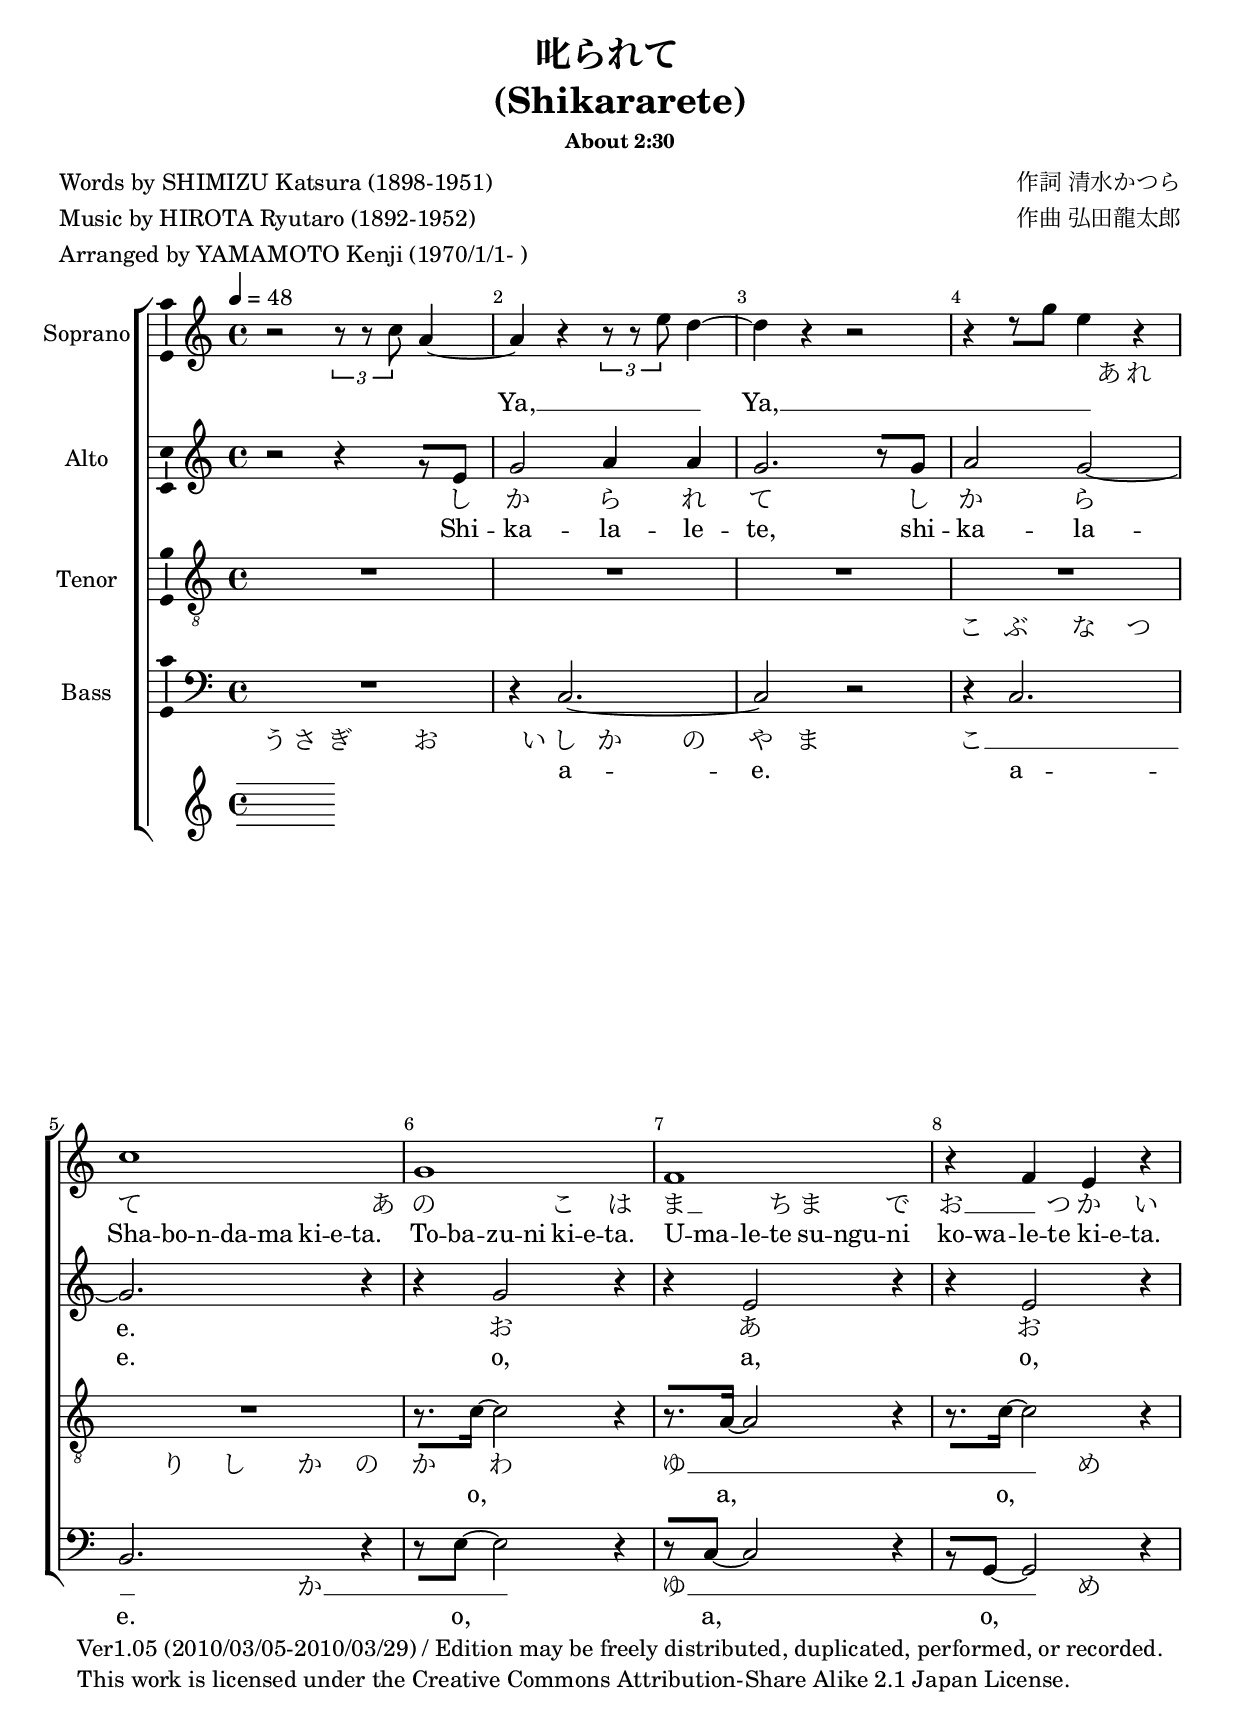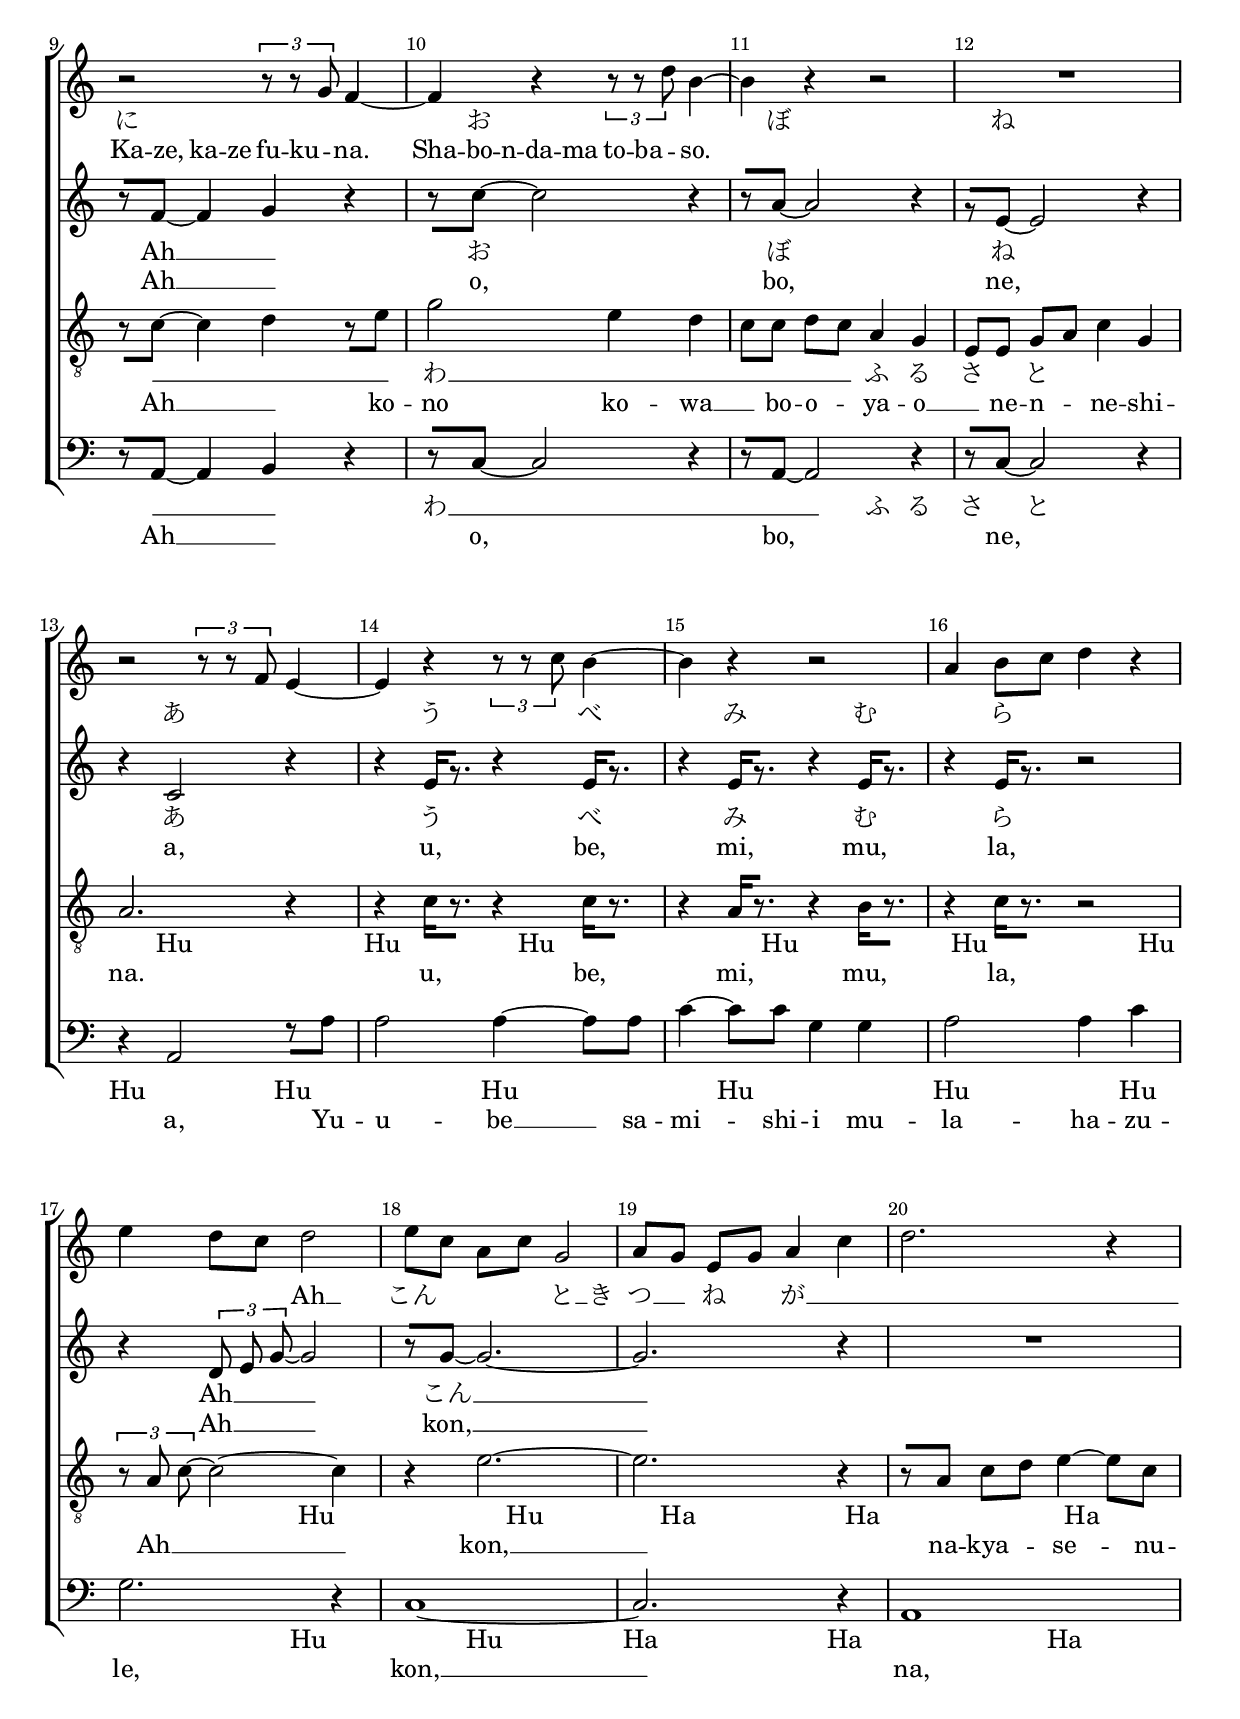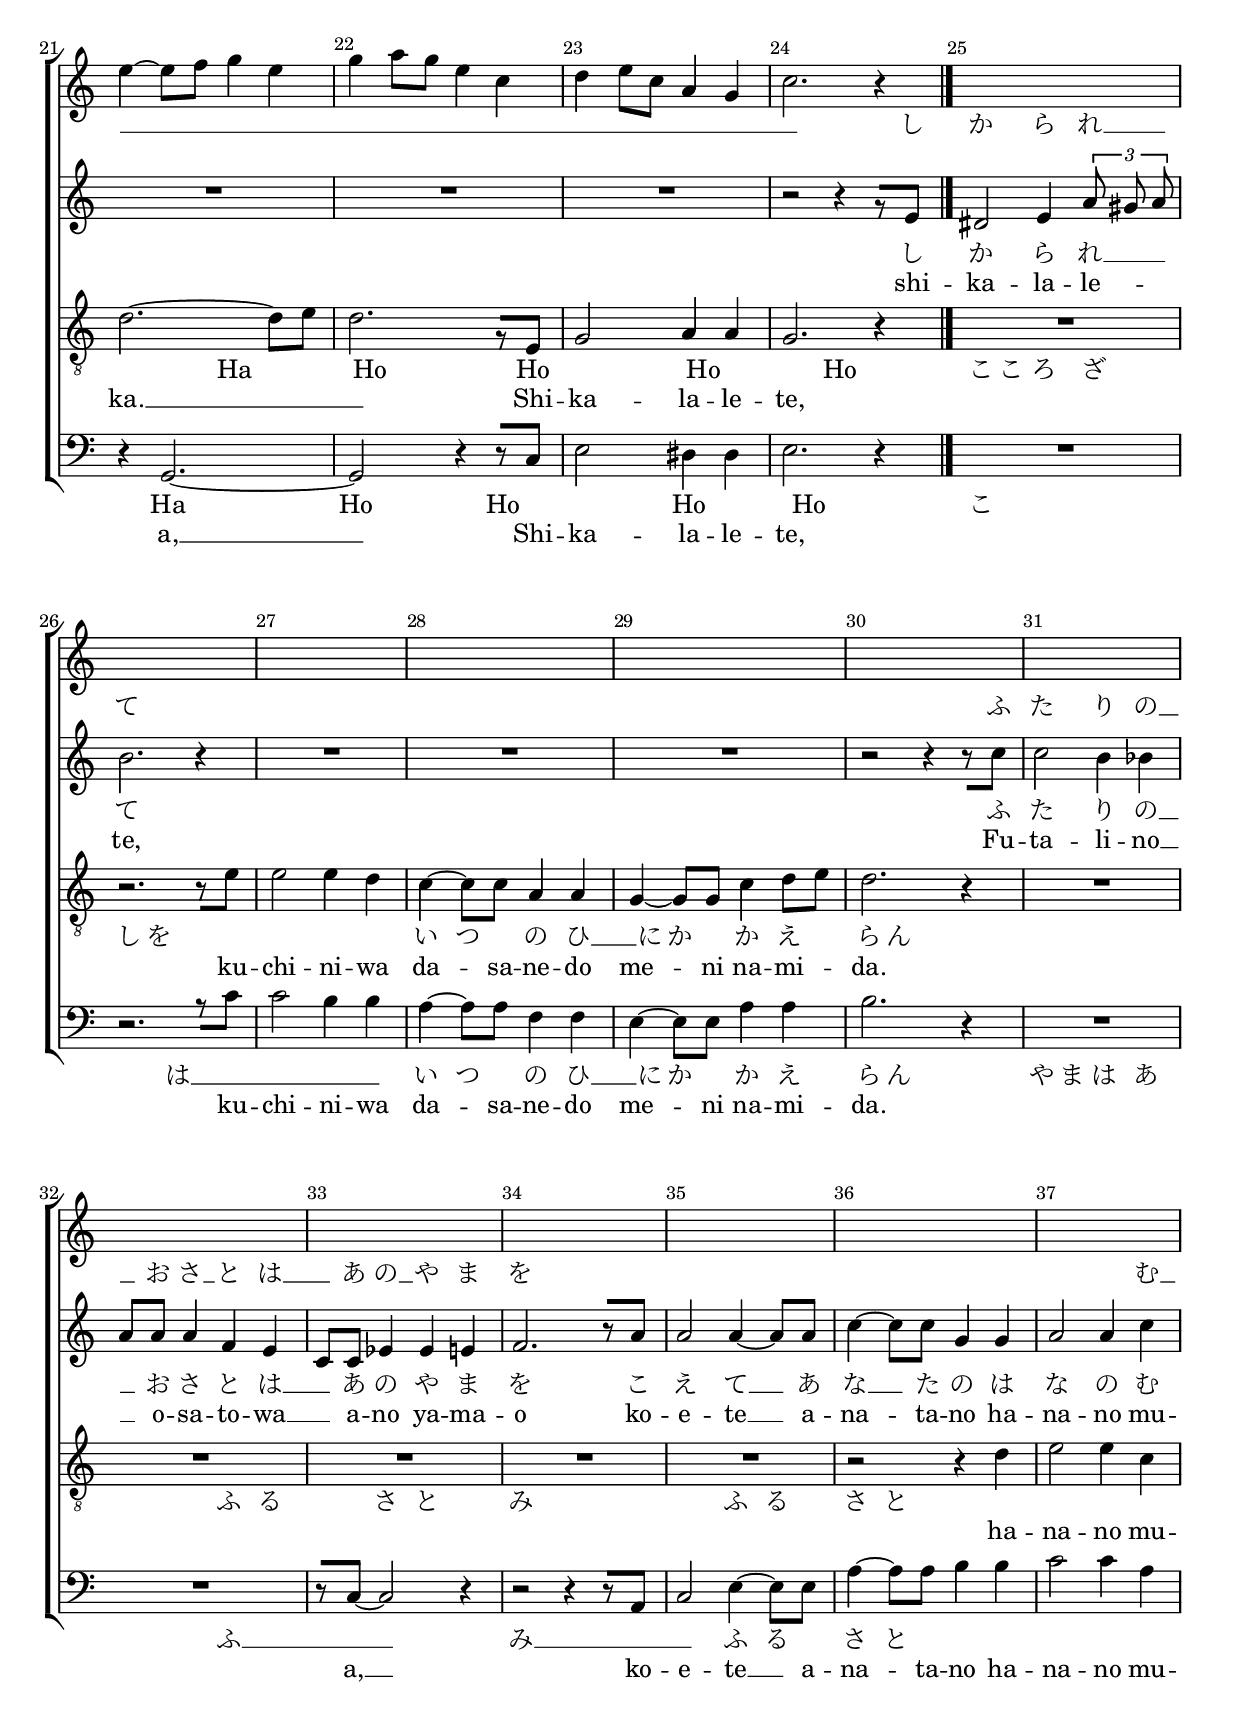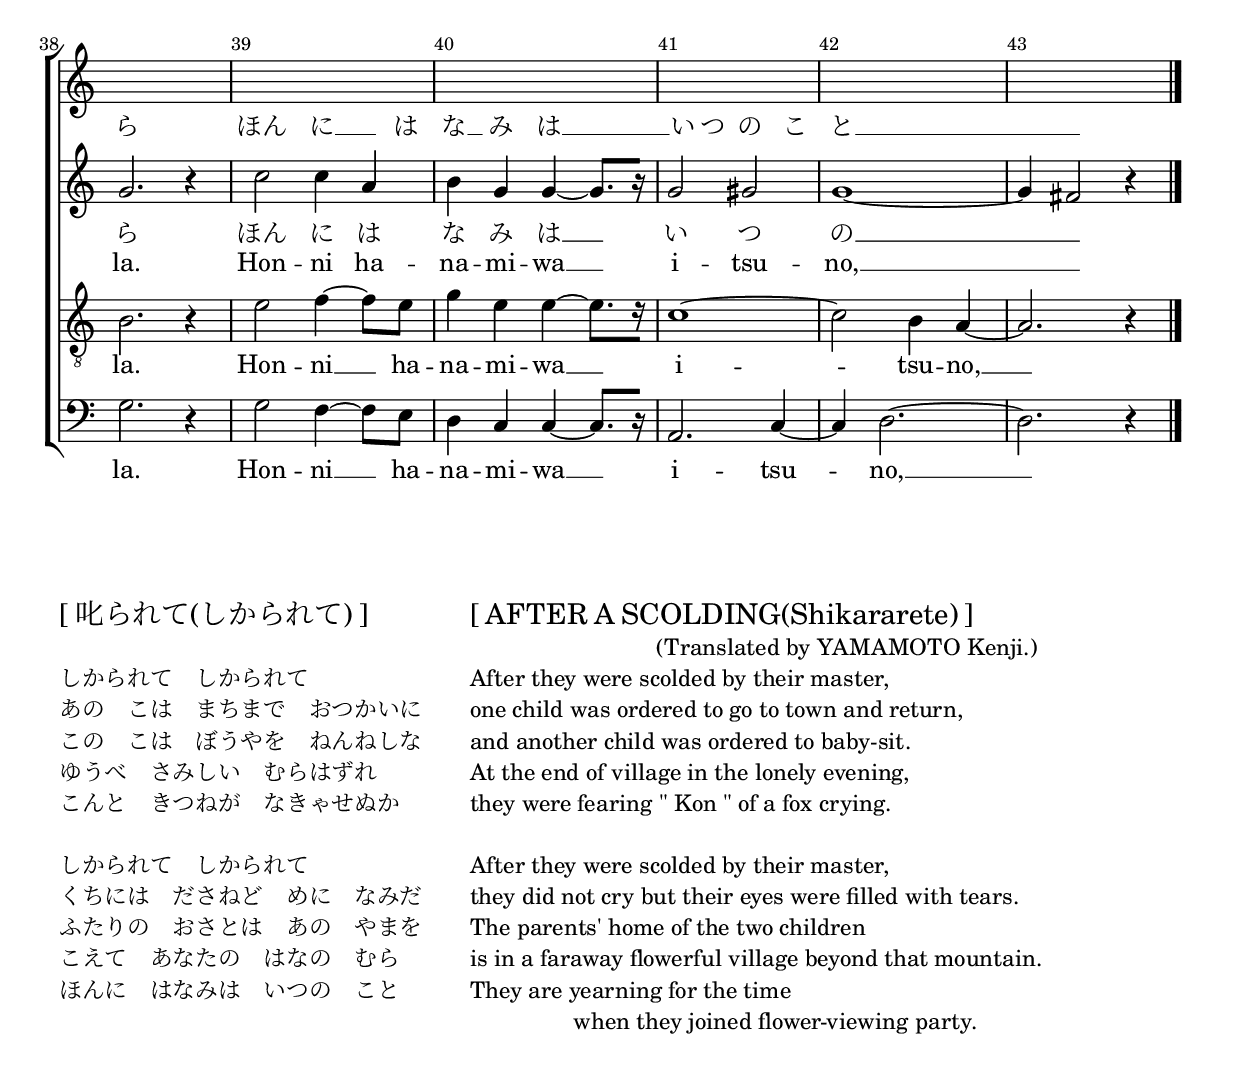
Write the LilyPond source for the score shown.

\version "2.12.3"

\include "common.ly"

% **********************************************************************
% sopranoMusic.ly :
%  Copyright (C) 2010 YAMAMOTO Kenji
%  This work is licensed under 
%  the Creative Commons Attribution-Share Alike 2.1 Japan License. 
%  To view a copy of this license, 
%  visit http://creativecommons.org/licenses/by-sa/2.1/jp/
%  or send a letter to Creative Commons, 171 Second Street,
%  Suite 300, San Francisco, California, 94105, USA.
% **********************************************************************

sopranoMusic =
{
  \set Staff.instrumentName = "Soprano"

  \clef treble

  \key c \major

  % --------------------------------------------------
  % Initial Setting
  % --------------------------------------------------
%  \set Staff.midiInstrument = "acoustic grand"
  \set Staff.midiInstrument = "violin"

  \override Staff.TimeSignature #'style = #'()

  \time 4/4

  % --------------------------------------------------
  % 1-1
  % --------------------------------------------------
  \relative c''
  {
    r2 \times2/3{ r8 r c } a4~ | a4 r4 \times2/3{ r8 r e' } d4~ | d4 r4 r2 | r4 r8 [ g ] e4 r4  |
  }

  % --------------------------------------------------
  % 1-2
  % --------------------------------------------------
  \relative c''
  {
    c1 | g1 | f1 | r4 f4 e4 r4  |
  }

  \break

  % --------------------------------------------------
  % 2-1
  % --------------------------------------------------
  \relative c''
  {
    r2 \times2/3{ r8 r g } f4~ | f4 r4 \times2/3{ r8 r d' } b4~ | b4 r4 r2 | R1 |
  }

  \break

  % --------------------------------------------------
  % 2-2
  % --------------------------------------------------
  \relative c'
  {
    r2 \times2/3{ r8 r f } e4~ | e4 r4 \times2/3{ r8 r c' } b4~ | b4 r4 r2 | a4 b8 [ c ] d4 r4 |
  }

  \break

  % --------------------------------------------------
  % 3-1
  % --------------------------------------------------
  \relative c''
  {
    e4 d8 [ c ] d2 | e8 [ c ] a8 [ c ] g2 | a8 [ g ] e8 [ g ] a4 c4 | d2. r4 |
  }

  % --------------------------------------------------
  % 3-2
  % --------------------------------------------------
  \relative c''
  {
    e4~ e8 [ f ] g4 e4 | g4 a8 [ g ] e4 c4 | d4 e8 [ c ] a4 g4 | c2. r4 |
  }

  \bar "|."
}



sopranoLyrics = \lyricmode 
{
  % --------------------------------------------------
  % 1-1
  % --------------------------------------------------
  \skip4 \skip4 \skip4 \skip4 | \skip4 \skip4 \skip4 \skip4 | \skip4 \skip4 \skip4 \skip4 | \skip4 \skip4 \skip8*2/3 \skip8*2/3 あ8*2/3 れ8*2/3 __ \skip8*2/3 \skip8*2/3 | て4 \skip4 \skip4 \skip8 あ8 |

  % --------------------------------------------------
  % 1-2
  % --------------------------------------------------
  の4 \skip4 こ4 は4 | ま4 __ \skip8 ち8 ま4 で4 | お4 __ \skip8 つ8 か4 い8 __ \skip8 | に4 \skip4 \skip4 \skip4 |

  % --------------------------------------------------
  % 1-3
  % --------------------------------------------------
  \skip8 お8 \skip4 \skip4 \skip4 | \skip8 ぼ8 \skip4 \skip4 \skip4 | \skip8 ね8 \skip4 \skip4 \skip4 | \skip4 あ4 \skip4 \skip4 |

  % --------------------------------------------------
  % 1-4
  % --------------------------------------------------
  \skip4 う16 \skip8. \skip4 べ16 \skip8. | \skip4 み16 \skip8. \skip4 む16 \skip8. | \skip4 ら16 \skip8. \skip4 \skip4 | \skip4 \skip4 Ah4 __ \skip4 |

  % --------------------------------------------------
  % 1-5
  % --------------------------------------------------
  こん4 \skip4 と4 __ \skip8 き8 | つ8 __ \skip8 ね4 が8 __ \skip8 \skip4 | \skip4 \skip4 \skip4 \skip4 | \skip4 \skip4 \skip4 \skip4 | \skip4 \skip4 \skip4 \skip4 |

  % --------------------------------------------------
  % 2-1
  % --------------------------------------------------
  \skip4 \skip4 \skip4 \skip4 | \skip4 \skip4 \skip4 \skip8 し8 | か4 \skip4 ら4 れ8*2/3 __ \skip8*2/3 \skip8*2/3 | て4 \skip4 \skip4 \skip4 |

  % --------------------------------------------------
  % 2-2
  % --------------------------------------------------
  \skip4 \skip4 \skip4 \skip4 | \skip4 \skip4 \skip4 \skip4 | \skip4 \skip4 \skip4 \skip4 | \skip4 \skip4 \skip4 \skip8 ふ8 |

  % --------------------------------------------------
  % 2-3
  % --------------------------------------------------
  た4 \skip4 り4 の4 __ | \skip8 お8 さ8 __ \skip8 と4 は4 __ | \skip8 あ8 の8 __ \skip8 や4 ま4 | を4 \skip4 \skip4 \skip4 |

  % --------------------------------------------------
  % 2-4
  % --------------------------------------------------
  \skip4 \skip4 \skip4 \skip4 | \skip4 \skip4 \skip4 \skip4 | \skip4 \skip4 \skip4 む8 __ \skip8 | ら4 \skip4 \skip4 \skip4 |

  % --------------------------------------------------
  % 2-5
  % --------------------------------------------------
  ほん4 \skip4 に4 __  \skip8 は8 | な8 __ \skip8 み4 は8 __ \skip8 \skip4 | \skip8 い8 つ8 __ \skip8 の4 \skip8 こ8 | と4 __ \skip4 \skip4 \skip4 | \skip4 \skip4 \skip4 \skip4 |

}



sopranoLyricsRoman = \lyricmode 
{
  % --------------------------------------------------
  % 1-1
  % --------------------------------------------------
  \skip4 \skip4 | \skip4 \skip4 | Ya,4 __ \skip4 | \skip4 \skip4 |

  % --------------------------------------------------
  % 1-2
  % --------------------------------------------------
  Ya,4 __ \skip4 | \skip4 \skip4 | \skip4 \skip4 | \skip4 \skip4 |

  % --------------------------------------------------
  % 2-1
  % --------------------------------------------------
  Sha8 -- bo16 -- n16 -- da8 -- ma8 | ki8 -- e8 -- ta.8 \skip8 | To8 -- ba8 -- zu8 -- ni8 | ki8 -- e8 -- ta.8 \skip8 |

  % --------------------------------------------------
  % 2-2
  % --------------------------------------------------
  U8 -- ma8 -- le8 -- te8 | su8 -- ngu8 -- ni8 \skip8 | ko8 -- wa8 -- le8 -- te8 | ki8 -- e8 -- ta.8 \skip8 |

  % --------------------------------------------------
  % 3-1
  % --------------------------------------------------
  Ka8. -- ze,16 ka8 -- ze8 | fu8 -- ku8 -- na.8 \skip8 | Sha8 -- bo16 -- n16 -- da8 -- ma8 | to8 -- ba8 -- so.8 \skip8 |

}



altoMusic =
{
  \set Staff.instrumentName = "Alto"

  \clef treble

  \key c \major

  % --------------------------------------------------
  % 初期設定
  % --------------------------------------------------
%  \set Staff.midiInstrument = "acoustic grand"
  \set Staff.midiInstrument = "violin"

  \override Staff.TimeSignature #'style = #'()

  \time 4/4

  % --------------------------------------------------
  % 1-1
  % --------------------------------------------------
  \relative c'
  {
    r2 r4 r8 [ e ] | g2 a4 a4 | g2. r8 [ g ] | a2 g2~ | g2. r4 |
  }

  % --------------------------------------------------
  % 1-2
  % --------------------------------------------------
  \relative c''
  {
    r4 g2 r4 | r4 e2 r4 | r4 e2 r4 | r8 [ f~ ] f4 g4 r4 |
  }

  % --------------------------------------------------
  % 1-3
  % --------------------------------------------------
  \relative c''
  {
    r8 [ c~ ] c2 r4 | r8 [ a~ ] a2 r4 | r8 [ e~ ] e2 r4 | r4 c2 r4  |
  }

  % --------------------------------------------------
  % 1-4
  % --------------------------------------------------
  \relative c'
  {
    r4 e16 [ r8. ] r4 e16 [ r8. ] | r4 e16 [ r8. ] r4 e16 [ r8. ] | r4 e16 [ r8. ] r2 | r4 \times2/3{ d8 e g~ } g2 |
  }

  % --------------------------------------------------
  % 1-5
  % --------------------------------------------------
  \relative c''
  {
    r8 [ g~ ] g2.~ | g2. r4 | R1 | R1 | R1 |
  }

  % --------------------------------------------------
  % 2-1
  % --------------------------------------------------
  \relative c'
  {
    R1 | r2 r4 r8 [ e ] | dis2 e4 \times2/3 { a8 gis a } | b2. r4 |
  }

  % --------------------------------------------------
  % 2-2
  % --------------------------------------------------
  \relative c''
  {
    R1 | R1 | R1 | r2 r4 r8 [ c ] |
  }

  % --------------------------------------------------
  % 2-3
  % --------------------------------------------------
  \relative c''
  {
    c2 b4 bes4 | a8 [ a ] a4 f4 e4 | c8 [ c ] es4 es4 e4 | f2. r8 [ a ] |
  }

  % --------------------------------------------------
  % 2-4
  % --------------------------------------------------
  \relative c''
  {
    a2 a4~ a8 [ a ] | c4~ c8 [ c ] g4 g4 | a2 a4 c4 | g2. r4 |
  }

  % --------------------------------------------------
  % 2-5
  % --------------------------------------------------
  \relative c''
  {
    c2 c4 a4 | b4 g4 g4~ g8. [ r16 ] | g2 gis2 | g1~ | g4 fis2 r4 |
  }

  \bar "|."
}



% **********************************************************************
% altoLyrics.ly :
%  Copyright (C) 2010 YAMAMOTO Kenji
%  This work is licensed under 
%  the Creative Commons Attribution-Share Alike 2.1 Japan License. 
%  To view a copy of this license, 
%  visit http://creativecommons.org/licenses/by-sa/2.1/jp/
%  or send a letter to Creative Commons, 171 Second Street,
%  Suite 300, San Francisco, California, 94105, USA.
% **********************************************************************

altoLyrics = \lyricmode 
{
  % --------------------------------------------------
  % 1-1
  % --------------------------------------------------
  \skip4 \skip4 \skip4 \skip8 し8 | か4 \skip4 ら4 れ4 | て4 \skip4 \skip4 \skip8 し8 | か4 \skip4 ら4 \skip4 | e.4 \skip4 \skip4 \skip4 |

  % --------------------------------------------------
  % 1-2
  % --------------------------------------------------
  \skip4 お4 \skip4 \skip4 | \skip4 あ4 \skip4 \skip4 | \skip4 お4 \skip4 \skip4 | \skip8 Ah8 __ \skip4 \skip4 \skip4 |

  % --------------------------------------------------
  % 1-3
  % --------------------------------------------------
  \skip8 お8 \skip4 \skip4 \skip4 | \skip8 ぼ8 \skip4 \skip4 \skip4 | \skip8 ね8 \skip4 \skip4 \skip4 | \skip4 あ4 \skip4 \skip4 |

  % --------------------------------------------------
  % 1-4
  % --------------------------------------------------
  \skip4 う16 \skip8. \skip4 べ16 \skip8. | \skip4 み16 \skip8. \skip4 む16 \skip8. | \skip4 ら16 \skip8. \skip4 \skip4 | \skip4 Ah4 __ \skip4 \skip4 |

  % --------------------------------------------------
  % 1-5
  % --------------------------------------------------
  \skip8 こん8 __  \skip4 \skip4 \skip4 | \skip4 \skip4 \skip4 \skip4 | \skip4 \skip4 \skip4 \skip4 | \skip4 \skip4 \skip4 \skip4 | \skip4 \skip4 \skip4 \skip4 |

  % --------------------------------------------------
  % 2-1
  % --------------------------------------------------
  \skip4 \skip4 \skip4 \skip4 | \skip4 \skip4 \skip4 \skip8 し8 | か4 \skip4 ら4 れ8*2/3 __ \skip8*2/3 \skip8*2/3 | て4 \skip4 \skip4 \skip4 |

  % --------------------------------------------------
  % 2-2
  % --------------------------------------------------
  \skip4 \skip4 \skip4 \skip4 | \skip4 \skip4 \skip4 \skip4 | \skip4 \skip4 \skip4 \skip4 | \skip4 \skip4 \skip4 \skip8 ふ8 |

  % --------------------------------------------------
  % 2-3
  % --------------------------------------------------
  た4 \skip4 り4 の4 __ | \skip8 お8 さ4 と4 は4 __ | \skip8 あ8 の4 や4 ま4 | を4 \skip4 \skip4 \skip8 こ8 |

  % --------------------------------------------------
  % 2-4
  % --------------------------------------------------
  え4 \skip4 て4 __ \skip8 あ8 | な4 __ \skip8 た8 の4 は4 | な4 \skip4 の4 む4 | ら4 \skip4 \skip4 \skip4 |

  % --------------------------------------------------
  % 2-5
  % --------------------------------------------------
  ほん4 \skip4 に4 は4 | な4 み4 は8 __ \skip8 \skip4 | い4 \skip4 つ4 \skip4 | の4 __ \skip4 \skip4 \skip4 | \skip4 \skip4 \skip4 \skip4 |

}



altoLyricsRoman = \lyricmode 
{
  % --------------------------------------------------
  % 1-1
  % --------------------------------------------------
  \skip4 \skip4 \skip4 \skip8 Shi8 -- | ka4 -- \skip4 la4 -- le4 -- | te,4 \skip4 \skip4 \skip8 shi8 -- | ka4 -- \skip4 la4 -- \skip4 | e.4 \skip4 \skip4 \skip4 |

  % --------------------------------------------------
  % 1-2
  % --------------------------------------------------
  \skip4 o,4 \skip4 \skip4 | \skip4 a,4 \skip4 \skip4 | \skip4 o,4 \skip4 \skip4 | \skip8 Ah8 __ \skip4 \skip4 \skip4 |

  % --------------------------------------------------
  % 1-3
  % --------------------------------------------------
  \skip8 o,8 \skip4 \skip4 \skip4 | \skip8 bo,8 \skip4 \skip4 \skip4 | \skip8 ne,8 \skip4 \skip4 \skip4 | \skip4 a,4 \skip4 \skip4 |

  % --------------------------------------------------
  % 1-4
  % --------------------------------------------------
  \skip4 u,16 \skip8. \skip4 be,16 \skip8. | \skip4 mi,16 \skip8. \skip4 mu,16 \skip8. | \skip4 la,16 \skip8. \skip4 \skip4 | \skip4 Ah4 __ \skip4 \skip4 |

  % --------------------------------------------------
  % 1-5
  % --------------------------------------------------
  \skip8 kon,8 __  \skip4 \skip4 \skip4 | \skip4 \skip4 \skip4 \skip4 | \skip4 \skip4 \skip4 \skip4 | \skip4 \skip4 \skip4 \skip4 | \skip4 \skip4 \skip4 \skip4 |

  % --------------------------------------------------
  % 2-1
  % --------------------------------------------------
  \skip4 \skip4 \skip4 \skip4 | \skip4 \skip4 \skip4 \skip8 shi8 -- | ka4 -- \skip4 la4 -- le8*2/3 -- \skip8*2/3 \skip8*2/3 | te,4 \skip4 \skip4 \skip4 |

  % --------------------------------------------------
  % 2-2
  % --------------------------------------------------
  \skip4 \skip4 \skip4 \skip4 | \skip4 \skip4 \skip4 \skip4 | \skip4 \skip4 \skip4 \skip4 | \skip4 \skip4 \skip4 \skip8 Fu8 -- |

  % --------------------------------------------------
  % 2-3
  % --------------------------------------------------
  ta4 -- \skip4 li4 -- no4 __ | \skip8 o8 -- sa4 -- to4 -- wa4 __ | \skip8 a8 -- no4 ya4 -- ma4 -- | o4 \skip4 \skip4 \skip8 ko8 -- |

  % --------------------------------------------------
  % 2-4
  % --------------------------------------------------
  e4 -- \skip4 te4 __ \skip8 a8 -- | na4 -- \skip8 ta8 -- no4 ha4 -- | na4 -- \skip4 no4 mu4 -- | la.4 \skip4 \skip4 \skip4 |

  % --------------------------------------------------
  % 2-5
  % --------------------------------------------------
  Hon4 -- \skip4 ni4 ha4 -- | na4 -- mi4 -- wa8 __ \skip8 \skip4 | i4 -- \skip4 tsu4 -- \skip4 | no,4 __ \skip4 \skip4 \skip4 | \skip4 \skip4 \skip4 \skip4 |

}



tenorMusic =
{
  \set Staff.instrumentName = "Tenor"

  \clef "treble_8" 

  \key c \major

  % --------------------------------------------------
  % 初期設定
  % --------------------------------------------------
%  \set Staff.midiInstrument = "acoustic grand"
  \set Staff.midiInstrument = "violin"

  \override Staff.TimeSignature #'style = #'()

  \time 4/4

  % --------------------------------------------------
  % 1-1
  % --------------------------------------------------
  \relative c'
  {
    R1 | R1 | R1 | R1 | R1 |
  }

  % --------------------------------------------------
  % 1-2
  % --------------------------------------------------
  \relative c'
  {
    r8. [ c16~ ] c2 r4 | r8. [ a16~ ] a2 r4 | r8. [ c16~ ] c2 r4 | r8 [ c~ ] c4 d4 r8 [ e ] |
  }

  % --------------------------------------------------
  % 1-3
  % --------------------------------------------------
  \relative c''
  {
    g2 e4 d4 | c8 [ c ] d8 [ c ] a4 g4 | e8 [ e ] g8 [ a ] c4 g4 | a2. r4 |
  }

  % --------------------------------------------------
  % 1-4
  % --------------------------------------------------
  \relative c'
  {
    r4 c16 [ r8. ] r4 c16 [ r8. ] | r4 a16 [ r8. ] r4 b16 [ r8. ] | r4 c16 [ r8. ] r2 | \times2/3{ r8 a c~ } c2~ c4 |
  }

  % --------------------------------------------------
  % 1-5
  % --------------------------------------------------
  \relative c'
  {
    r4 e2.~ | e2. r4 | r8 [ a, ] c8 [ d ] e4~ e8 [ c ] | d2.~ d8 [ e ] | d2. r8 [ e, ] |
  }

  % --------------------------------------------------
  % 2-1
  % --------------------------------------------------
  \relative c'
  {
    g2 a4 a4 | g2. r4 | R1 | r2. r8 [ e' ] |
  }

  % --------------------------------------------------
  % 2-2
  % --------------------------------------------------
  \relative c'
  {
    e2 e4 d4 | c4~ c8 [ c ] a4 a4 | g4~ g8 [ g ] c4 d8 [ e ] | d2. r4 |
  }

  % --------------------------------------------------
  % 2-3
  % --------------------------------------------------
  \relative c'''
  {
    R1 | R1 | R1 | R1 |
  }

  % --------------------------------------------------
  % 2-4
  % --------------------------------------------------
  \relative c'
  {
    R1 | r2 r4 d4 | e2 e4 c4 | b2. r4 |
  }

  % --------------------------------------------------
  % 2-5
  % --------------------------------------------------
  \relative c'
  {
    e2 f4~ f8 [ e ] | g4 e4 e4~ e8. [ r16 ] | c1~ | c2 b4 a4~ | a2. r4 |
  }

  \bar "|."
}



% **********************************************************************
% tenorLyrics.ly :
%  Copyright (C) 2010 YAMAMOTO Kenji
%  This work is licensed under 
%  the Creative Commons Attribution-Share Alike 2.1 Japan License. 
%  To view a copy of this license, 
%  visit http://creativecommons.org/licenses/by-sa/2.1/jp/
%  or send a letter to Creative Commons, 171 Second Street,
%  Suite 300, San Francisco, California, 94105, USA.
% **********************************************************************

tenorLyrics = \lyricmode 
{
  % --------------------------------------------------
  % 1-1
  % --------------------------------------------------
  \skip4 \skip4 \skip4 | \skip4 \skip4 \skip4 | \skip4 \skip4 \skip4 | \skip4 \skip4 \skip4 |

  % --------------------------------------------------
  % 1-2
  % --------------------------------------------------
  こ4 ぶ4 な4 | つ4 __ \skip8 り8 し4 | か4 の4 か4 | わ4 \skip4 \skip4 |

  % --------------------------------------------------
  % 1-3
  % --------------------------------------------------
  ゆ4 __ \skip4 \skip4 | \skip4 \skip4 \skip4 | め4 __ \skip4 \skip4 | \skip4 \skip4 \skip4 |

  % --------------------------------------------------
  % 1-4
  % --------------------------------------------------
  わ4 __ \skip4 \skip4 | \skip4 \skip4 \skip4 | ふ4 る4 さ4 | と4 \skip4 \skip4 |

  % --------------------------------------------------
  % 2-1
  % --------------------------------------------------
  \skip4 Hu4 \skip4 | \skip4 Hu4 \skip4 | \skip8 Hu8 \skip4 \skip4 | \skip8 Hu8 \skip4 \skip4  |

  % --------------------------------------------------
  % 2-2
  % --------------------------------------------------
  \skip8 Hu8 \skip4 \skip4 | \skip8 Hu8 \skip4 \skip4 | \skip8 Hu8 \skip4 \skip4 | \skip8 Hu8 \skip4 \skip4 |

  % --------------------------------------------------
  % 2-3
  % --------------------------------------------------
  \skip8 Ha8 \skip4 \skip4 | \skip8 Ha8 \skip4 \skip4 | \skip8 Ha8 \skip4 \skip4 | \skip4 Ha4 \skip4 |

  % --------------------------------------------------
  % 2-4
  % --------------------------------------------------
  \skip8 Ho8 \skip4 \skip4 | \skip8 Ho8 \skip4 \skip4 | \skip8 Ho8 \skip4 \skip4 | \skip4 Ho4 \skip4 |

  % --------------------------------------------------
  % 3-1
  % --------------------------------------------------
  こ4 こ4 ろ4 | ざ4 __ \skip8 し8 を4 | \skip4 \skip4 \skip4 | \skip4 \skip4 \skip4 |

  % --------------------------------------------------
  % 3-2
  % --------------------------------------------------
  い4 つ4 の4 | ひ4 __ \skip8 に8 か4 | か4 え4 ら4 | ん4 \skip4 \skip4 |

  % --------------------------------------------------
  % 3-3
  % --------------------------------------------------
  \skip4 \skip4 \skip4 | \skip4 \skip4 \skip4 | ふ8 __ \skip8 る4 __ \skip4 | さ8 __ \skip8 と4 \skip4 |

  % --------------------------------------------------
  % 3-4
  % --------------------------------------------------
  み4 __ \skip4 \skip4 | \skip4 \skip4 \skip4 | ふ4 る4 さ4 | と4 \skip4 \skip4 |

}



tenorLyricsRoman = \lyricmode 
{
  % --------------------------------------------------
  % 1-1
  % --------------------------------------------------
  \skip4 \skip4 \skip4 \skip4 | \skip4 \skip4 \skip4 \skip4 | \skip4 \skip4 \skip4 \skip4 | \skip4 \skip4 \skip4 \skip4 | \skip4 \skip4 \skip4 \skip4 |

  % --------------------------------------------------
  % 1-2
  % --------------------------------------------------
  \skip8. o,16 \skip4 \skip4 \skip4 | \skip8. a,16 \skip4 \skip4 \skip4 | \skip8. o,16 \skip4 \skip4 \skip4 | \skip8 Ah8 __ \skip4 \skip4 \skip8 ko8 -- |

  % --------------------------------------------------
  % 1-3
  % --------------------------------------------------
  no4 \skip4 ko4 -- wa4 __ | \skip8 bo8 -- o8 -- \skip8 ya4 -- o4 __ | \skip8 ne8 -- n8 -- \skip8 ne4 -- shi4 -- | na.4 \skip4 \skip4 \skip4 |

  % --------------------------------------------------
  % 1-4
  % --------------------------------------------------
  \skip4 u,16 \skip8. \skip4 be,16 \skip8. | \skip4 mi,16 \skip8. \skip4 mu,16 \skip8. | \skip4 la,16 \skip8. \skip4 \skip4 | \skip8*2/3 Ah8*2/3 __ \skip8*2/3 \skip4 \skip4 \skip4 |

  % --------------------------------------------------
  % 1-5
  % --------------------------------------------------
  \skip4 kon,4 __ \skip4 \skip4 | \skip4 \skip4 \skip4 \skip4 | \skip8 na8 -- kya8 -- \skip8 se4 -- \skip8 nu8 -- | ka.4 __ \skip4 \skip4 \skip4 | \skip4 \skip4 \skip4 \skip8 Shi8 -- |

  % --------------------------------------------------
  % 2-1
  % --------------------------------------------------
  ka4 -- \skip4 la4 -- le4 -- | te,4 \skip4 \skip4 \skip4 | \skip4 \skip4 \skip4 \skip4 | \skip4 \skip4 \skip4 \skip8 ku8 -- |

  % --------------------------------------------------
  % 2-2
  % --------------------------------------------------
  chi4 -- \skip4 ni4 -- wa4 | da4 -- \skip8 sa8 -- ne4 -- do4 | me4 -- \skip8 ni8 na4 -- mi8 -- \skip8 | da.4 \skip4 \skip4 \skip4 |

  % --------------------------------------------------
  % 2-3
  % --------------------------------------------------
  \skip4 \skip4 \skip4 \skip4 | \skip4 \skip4 \skip4 \skip4 | \skip4 \skip4 \skip4 \skip4 | \skip4 \skip4 \skip4 \skip4 |

  % --------------------------------------------------
  % 2-4
  % --------------------------------------------------
  \skip4 \skip4 \skip4 \skip4 | \skip4 \skip4 \skip4 ha4 -- | na4 -- \skip4 no4 mu4 -- | la.4 \skip4 \skip4 \skip4 |

  % --------------------------------------------------
  % 2-5
  % --------------------------------------------------
  Hon4 -- \skip4 ni4 __  \skip8 ha8 -- | na4 -- mi4 -- wa8 __ \skip8 \skip4 | i4 -- \skip4 \skip4 \skip4 | \skip4 \skip4 tsu4 -- no,4 __ | \skip4 \skip4 \skip4 \skip4 |

}



bassMusic =
{
  \set Staff.instrumentName = "Bass"

  \clef bass

  \key c \major

  % --------------------------------------------------
  % 初期設定
  % --------------------------------------------------
%  \set Staff.midiInstrument = "acoustic grand"
  \set Staff.midiInstrument = "violin"

  \override Staff.TimeSignature #'style = #'()

  \time 4/4

  % --------------------------------------------------
  % 1-1
  % --------------------------------------------------
  \relative c
  {
    R1 | r4 c2.~ | c2 r2 | r4 c2. | b2. r4 |
  }

  % --------------------------------------------------
  % 1-2
  % --------------------------------------------------
  \relative c
  {
    r8 [ e~ ] e2 r4 | r8 [ c~ ] c2 r4 | r8 [ g~ ] g2 r4 | r8 [ a~ ] a4 b4 r4 |
  }

  % --------------------------------------------------
  % 1-3
  % --------------------------------------------------
  \relative c
  {
    r8 [ c~ ] c2 r4 | r8 [ a~ ] a2 r4 | r8 [ c~ ] c2 r4 | r4 a2 r8 [ a' ] |
  }

  % --------------------------------------------------
  % 1-4
  % --------------------------------------------------
  \relative c'
  {
    a2 a4~ a8 [ a ] | c4~ c8 [ c ] g4 g4 | a2 a4 c4 | g2. r4 |
  }

  % --------------------------------------------------
  % 1-5
  % --------------------------------------------------
  \relative c
  {
    c1~ | c2. r4 | a1 | r4 g2.~ | g2 r4 r8 [ c ] |
  }

  % --------------------------------------------------
  % 2-1
  % --------------------------------------------------
  \relative c
  {
    e2 dis4 dis4 | e2. r4 | R1 | r2. r8 [ c' ] |
  }

  % --------------------------------------------------
  % 2-2
  % --------------------------------------------------
  \relative c'
  {
    c2 b4 b4 | a4~ a8 [ a ] f4 f4 | e4~ e8 [ e ] a4 a4 | b2. r4 |
  }

  % --------------------------------------------------
  % 2-3
  % --------------------------------------------------
  \relative c
  {
    R1 | R1 | r8 [ c~ ] c2 r4 | r2 r4 r8 [ a ] |
  }

  % --------------------------------------------------
  % 2-4
  % --------------------------------------------------
  \relative c
  {
    c2 e4~ e8 [ e ] | a4~ a8 [ a ] b4 b4 | c2 c4 a4 | g2. r4 |
  }

  % --------------------------------------------------
  % 2-5
  % --------------------------------------------------
  \relative c'
  {
    g2 f4~ f8 [ e ] | d4 c4 c4~ c8. [ r16 ] | a2. c4~ | c4 d2.~ | d2. r4 |
  }

  \bar "|."
}



bassLyrics = \lyricmode 
{
  % --------------------------------------------------
  % 1-1
  % --------------------------------------------------
  う4 さ4 ぎ4 | お4 __ \skip8 い8 し4 | か4 の4 や4 | ま4 \skip4 \skip4 |

  % --------------------------------------------------
  % 1-2
  % --------------------------------------------------
  こ4 __ \skip4 \skip4 | \skip4 \skip4 \skip4 | か4 __ \skip4 \skip4 | \skip4 \skip4 \skip4 |

  % --------------------------------------------------
  % 1-3
  % --------------------------------------------------
  ゆ4 __ \skip4 \skip4 | \skip4 \skip4 \skip4 | め4 __ \skip4 \skip4 | \skip4 \skip4 \skip4 |

  % --------------------------------------------------
  % 1-4
  % --------------------------------------------------
  わ4 __ \skip4 \skip4 | \skip4 \skip4 \skip4 | ふ4 る4 さ4 | と4 \skip4 \skip4 |

  % --------------------------------------------------
  % 2-1
  % --------------------------------------------------
  Hu4 \skip4 \skip4 | Hu4 \skip4 \skip4 | Hu4 \skip4 \skip4 | Hu4 \skip4 \skip4  |

  % --------------------------------------------------
  % 2-2
  % --------------------------------------------------
  Hu4 \skip4 \skip4 | Hu4 \skip4 \skip4 | Hu4 \skip4 \skip4 | Hu4 \skip4 \skip4  |

  % --------------------------------------------------
  % 2-3
  % --------------------------------------------------
  Ha4 \skip4 \skip4 | Ha4 \skip4 \skip4 | Ha4 \skip4 \skip4 | Ha4 \skip4 \skip4  |

  % --------------------------------------------------
  % 2-4
  % --------------------------------------------------
  Ho4 \skip4 \skip4 | Ho4 \skip4 \skip4 | Ho4 \skip4 \skip4 | Ho4 \skip4 \skip4  |

  % --------------------------------------------------
  % 3-1
  % --------------------------------------------------
  こ4 __ \skip4 \skip4  | \skip4 \skip4 \skip4 | は4 __ \skip4 \skip4  | \skip4 \skip4 \skip4 |

  % --------------------------------------------------
  % 3-2
  % --------------------------------------------------
  い4 つ4 の4 | ひ4 __ \skip8 に8 か4 | か4 え4 ら4 | ん4 \skip4 \skip4 |

  % --------------------------------------------------
  % 3-3
  % --------------------------------------------------
  や8 __ \skip8 ま4 は4 | あ4 \skip4 \skip4  | ふ4 __ \skip4 \skip4 | \skip4 \skip4 \skip4 |

  % --------------------------------------------------
  % 3-4
  % --------------------------------------------------
  み4 __ \skip4 \skip4 | \skip4 \skip4 \skip4 | ふ4 る4 さ4 | と4 \skip4 \skip4 |

}



bassLyricsRoman = \lyricmode 
{
  % --------------------------------------------------
  % 1-1
  % --------------------------------------------------
  \skip4 \skip4 \skip4 \skip4 | \skip4 a4 -- \skip4 \skip4 | e.4 \skip4 \skip4 \skip4 | \skip4 a4 -- \skip4 \skip4 | e.4 \skip4 \skip4 \skip4 |

  % --------------------------------------------------
  % 1-2
  % --------------------------------------------------
  \skip8 o,8 \skip4 \skip4 \skip4 | \skip8 a,8 \skip4 \skip4 \skip4 | \skip8 o,8 \skip4 \skip4 \skip4 | \skip8 Ah8 __ \skip4 \skip4 \skip4 |

  % --------------------------------------------------
  % 1-3
  % --------------------------------------------------
  \skip8 o,8 \skip4 \skip4 \skip4 | \skip8 bo,8 \skip4 \skip4 \skip4 | \skip8 ne,8 \skip4 \skip4 \skip4 | \skip4 a,4 \skip4 \skip8 Yu8 -- |

  % --------------------------------------------------
  % 1-4
  % --------------------------------------------------
  u4 -- \skip4 be4 __ \skip8 sa8 -- | mi4 -- \skip8 shi8 -- i4 mu4 -- | la4 -- \skip4 ha4 -- zu4 -- | le,4 \skip4 \skip4 \skip4 |

  % --------------------------------------------------
  % 1-5
  % --------------------------------------------------
  kon,4 __ \skip4 \skip4 \skip4 | \skip4 \skip4 \skip4 \skip4 | na,4 \skip4 \skip4 \skip4 | \skip4 a,4 __ \skip4 \skip4 | \skip4 \skip4 \skip4 \skip8 Shi8 -- |

  % --------------------------------------------------
  % 2-1
  % --------------------------------------------------
  ka4 -- \skip4 la4 -- le4 -- | te,4 \skip4 \skip4 \skip4 | \skip4 \skip4 \skip4 \skip4 | \skip4 \skip4 \skip4 \skip8 ku8 -- |

  % --------------------------------------------------
  % 2-2
  % --------------------------------------------------
  chi4 -- \skip4 ni4 -- wa4 | da4 -- \skip8 sa8 -- ne4 -- do4 | me4 -- \skip8 ni8 na4 -- mi4 -- | da.4 \skip4 \skip4 \skip4 |

  % --------------------------------------------------
  % 2-3
  % --------------------------------------------------
  \skip4 \skip4 \skip4 \skip4 | \skip4 \skip4 \skip4 \skip4 | \skip8 a,8 __ \skip4 \skip4 \skip4 | \skip4 \skip4 \skip4 \skip8 ko8 -- |

  % --------------------------------------------------
  % 2-4
  % --------------------------------------------------
  e4 -- \skip4 te4 __ \skip8 a8 -- | na4 -- \skip8 ta8 -- no4 ha4 -- | na4 -- \skip4 no4 mu4 -- | la.4 \skip4 \skip4 \skip4 |

  % --------------------------------------------------
  % 2-5
  % --------------------------------------------------
  Hon4 -- \skip4 ni4 __  \skip8 ha8 -- | na4 -- mi4 -- wa8 __ \skip8 \skip4 | i4 -- \skip4 \skip4 tsu4 -- | \skip4 no,4 __ \skip4 \skip4 | \skip4 \skip4 \skip4 \skip4 |

}



wholeLyrics = 
\markup
{
  % --------------------------------------------------
  % 歌詞
  % --------------------------------------------------
  \column
  {
    \line \huge
    { 
      [ 叱られて(しかられて) ]
    }

    %insert blank line
    \hspace #0.1

    \line
    { 
      しかられて　しかられて
    }

    \line
    { 
      あの　こは　まちまで　おつかいに
    }

    \line
    { 
      この　こは　ぼうやを　ねんねしな
    }

    \line
    { 
      ゆうべ　さみしい　むらはずれ
    }

    \line
    { 
      こんと　きつねが　なきゃせぬか
    }

    %insert blank line
    \hspace #0.1

    \line
    { 
      しかられて　しかられて
    }

    \line
    { 
      くちには　ださねど　めに　なみだ
    }

    \line
    { 
      ふたりの　おさとは　あの　やまを
    }

    \line
    { 
      こえて　あなたの　はなの　むら
    }

    \line
    { 
      ほんに　はなみは　いつの　こと
    }

  }

  % --------------------------------------------------
  % 歌詞と翻訳の間のスペース指定
  % --------------------------------------------------
  \hspace #4.0

  % --------------------------------------------------
  % 翻訳（英語）
  % --------------------------------------------------
  \column
  {
    \line \huge
    { 
      [ AFTER A SCOLDING(Shikararete) ]
    }

    \line
    { 
      \hspace #18.0
      (Translated by YAMAMOTO Kenji.)
    }

    \line
    { 
      After they were scolded by their master,
    }

    \line
    { 
      one child was ordered to go to town and return,
    }

    \line
    { 
      and another child was ordered to baby-sit.
    }

    \line
    { 
      At the end of village in the lonely evening, 
    }

    \line
    { 
      they were fearing "\""Kon"\"" of a fox crying.
    }

    %insert blank line
    \hspace #0.1

    \line
    { 
      After they were scolded by their master,
    }

    \line
    { 
      they did not cry but their eyes were filled with tears.
    }

    \line
    { 
      The parents' home of the two children
    }

    \line
    { 
      is in a faraway flowerful village beyond that mountain.
    }

    \line
    { 
      They are yearning for the time
    }

    \line
    { 
      \hspace #10
      when they joined flower-viewing party.
    }

  }

}




\paper
{
  print-page-number = false
  bottom-margin = 1\cm
}

\header 
{
  title =
    \markup
    { 
      \column
      {
        \line
        {
          %move right
          \hspace #4.0

          叱られて
        }

        \line
        {
          (Shikararete)
        }

      }
    }

  subsubtitle =
    \markup
    { 
      \lower #3.0
      \column
      {
        \line
        {
          About 2:30
        }

      }
    }
  
  poet =
    \markup
    { 
      \column
      {
        %insert blank line
        \hspace #0.1

        \line
        {
          Words by SHIMIZU Katsura (1898-1951)
        }

        \line
        {
          Music by HIROTA Ryutaro (1892-1952)
        }

        \line
        {
          Arranged by YAMAMOTO Kenji (1970/1/1- )
        }
      }
    }

  composer =
    \markup
    { 
      \column
      {
        %insert blank line
        \hspace #0.1

        \line
        {
          作詞 清水かつら
        }

        \line
        {
          作曲 弘田龍太郎
        }
      }
    }

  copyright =
    \markup
    {
      \column
      {
        \line
        {
          Ver1.05 (2010/03/05-2010/03/29) / Edition may be freely distributed, duplicated, performed, or recorded.
        }

        \line
        {
          This work is licensed under the Creative Commons Attribution-Share Alike 2.1 Japan License.
        }
      }
    }

}

\score
{
  \new ChoirStaff
  <<

    \commonScoreSetting

    \new Staff
    <<

      \new Voice = "soprano" 
      {
        \sopranoMusic
      }

      \new Lyrics
      {
        \set associatedVoice = #"soprano"

        \sopranoLyrics
      }

      \new Lyrics
      {
        \set associatedVoice = #"soprano"

        \sopranoLyricsRoman
      }

    >>

    \new Staff
    <<

      \new Voice = "alto" 
      {
        \altoMusic
      }

      \new Lyrics
      {
        \set associatedVoice = #"alto"

        \altoLyrics
      }

      \new Lyrics
      {
        \set associatedVoice = #"alto"

        \altoLyricsRoman
      }

    >>

    \new Staff
    <<

      \new Voice = "tenor" 
      {
        \tenorMusic
      }

      \new Lyrics
      {
        \set associatedVoice = #"tenor"

        \tenorLyrics
      }

      \new Lyrics
      {
        \set associatedVoice = #"tenor"

        \tenorLyricsRoman
      }

    >>

    \new Staff
    <<

      \new Voice = "bass" 
      {
        \bassMusic
      }

      \new Lyrics
      {
        \set associatedVoice = #"bass"

        \bassLyrics
      }

      \new Lyrics
      {
        \set associatedVoice = #"bass"

        \bassLyricsRoman
      }

    >>

  >>

  \layout
  {
    \context 
    {
      \Lyrics
      \consists "Bar_engraver"
      \consists "Separating_line_group_engraver"
      \override BarLine #'transparent = ##t
    }

    \context 
    {
      \Voice
      \consists "Ambitus_engraver"
    }
  }

  \midi
  {
  }

}

\wholeLyrics

